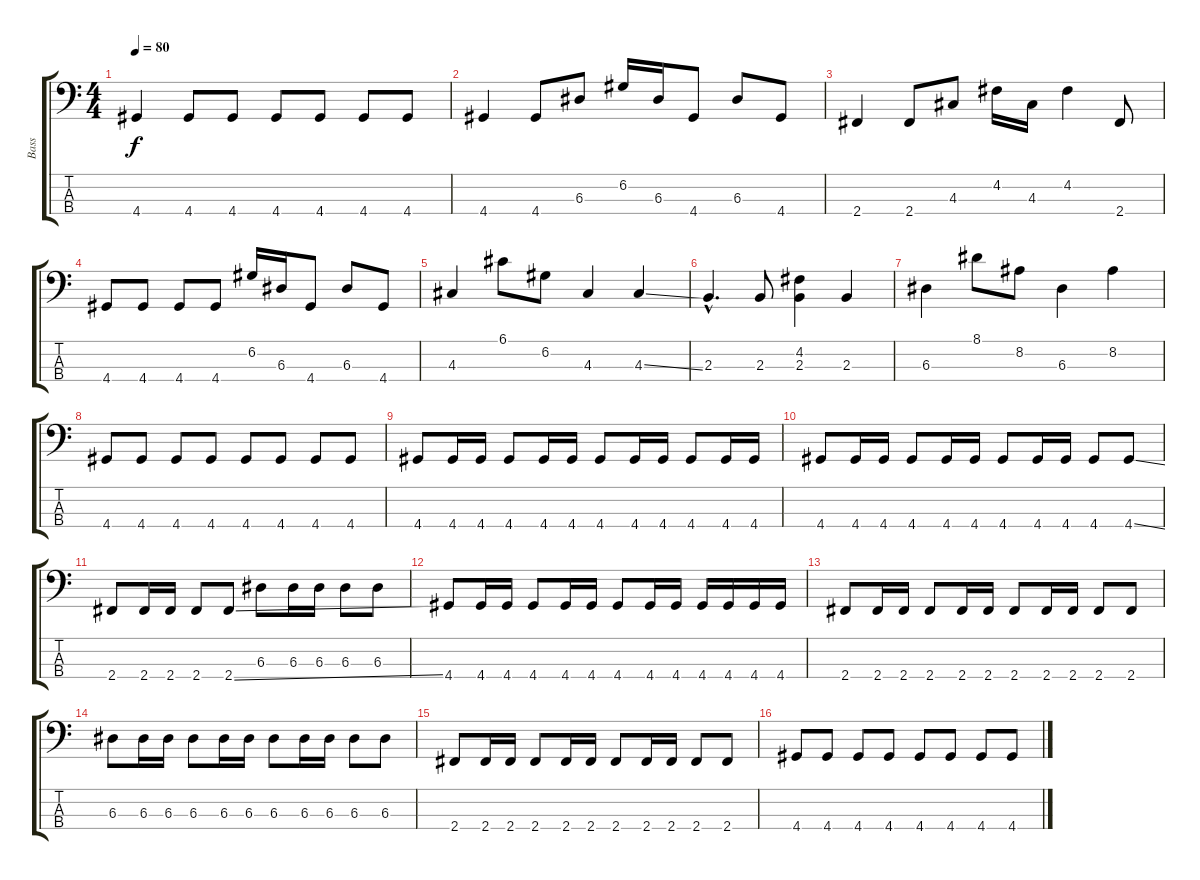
\track ("Bass" "Bass") {instrument electricbassfinger}
\staff {score tabs}
\tuning (G2 D2 A1 E1) {hide}
\ts (4 4)
\tempo 80
\clef f4
\ks c
4.4.4{dy f} 4.4.8 4.4.8 4.4.8 4.4.8 4.4.8 4.4.8 |
4.4.4 4.4.8 6.3.8 6.2.16 6.3.16 4.4.8 6.3.8 4.4.8 |
2.4.4 2.4.8 4.3.8 4.2.16 4.3.16 4.2.4 2.4.8 |
4.4.8 4.4.8 4.4.8 4.4.8 6.2.16 6.3.16 4.4.8 6.3.8 4.4.8 |
4.3.4 6.1.8 6.2.8 4.3.4 4.3{ss}.4 |
2.3{hac}.4{d} 2.3.8 (4.2 2.3).4 2.3.4 |
6.3.4 8.1.8 8.2.8 6.3.4 8.2.4 |
4.4.8 4.4.8 4.4.8 4.4.8 4.4.8 4.4.8 4.4.8 4.4.8 |
4.4.8 4.4.16 4.4.16 4.4.8 4.4.16 4.4.16 4.4.8 4.4.16 4.4.16 4.4.8 4.4.16 4.4.16 |
4.4.8 4.4.16 4.4.16 4.4.8 4.4.16 4.4.16 4.4.8 4.4.16 4.4.16 4.4.8 4.4{ss}.8 |
2.4.8 2.4.16 2.4.16 2.4.8 2.4{ss}.8 6.3.8 6.3.16 6.3.16 6.3.8 6.3.8 |
4.4.8 4.4.16 4.4.16 4.4.8 4.4.16 4.4.16 4.4.8 4.4.16 4.4.16 4.4.16 4.4.16 4.4.16 4.4.16 |
2.4.8 2.4.16 2.4.16 2.4.8 2.4.16 2.4.16 2.4.8 2.4.16 2.4.16 2.4.8 2.4.8 |
6.3.8 6.3.16 6.3.16 6.3.8 6.3.16 6.3.16 6.3.8 6.3.16 6.3.16 6.3.8 6.3.8 |
2.4.8 2.4.16 2.4.16 2.4.8 2.4.16 2.4.16 2.4.8 2.4.16 2.4.16 2.4.8 2.4.8 |
4.4.8 4.4.8 4.4.8 4.4.8 4.4.8 4.4.8 4.4.8 4.4.8
